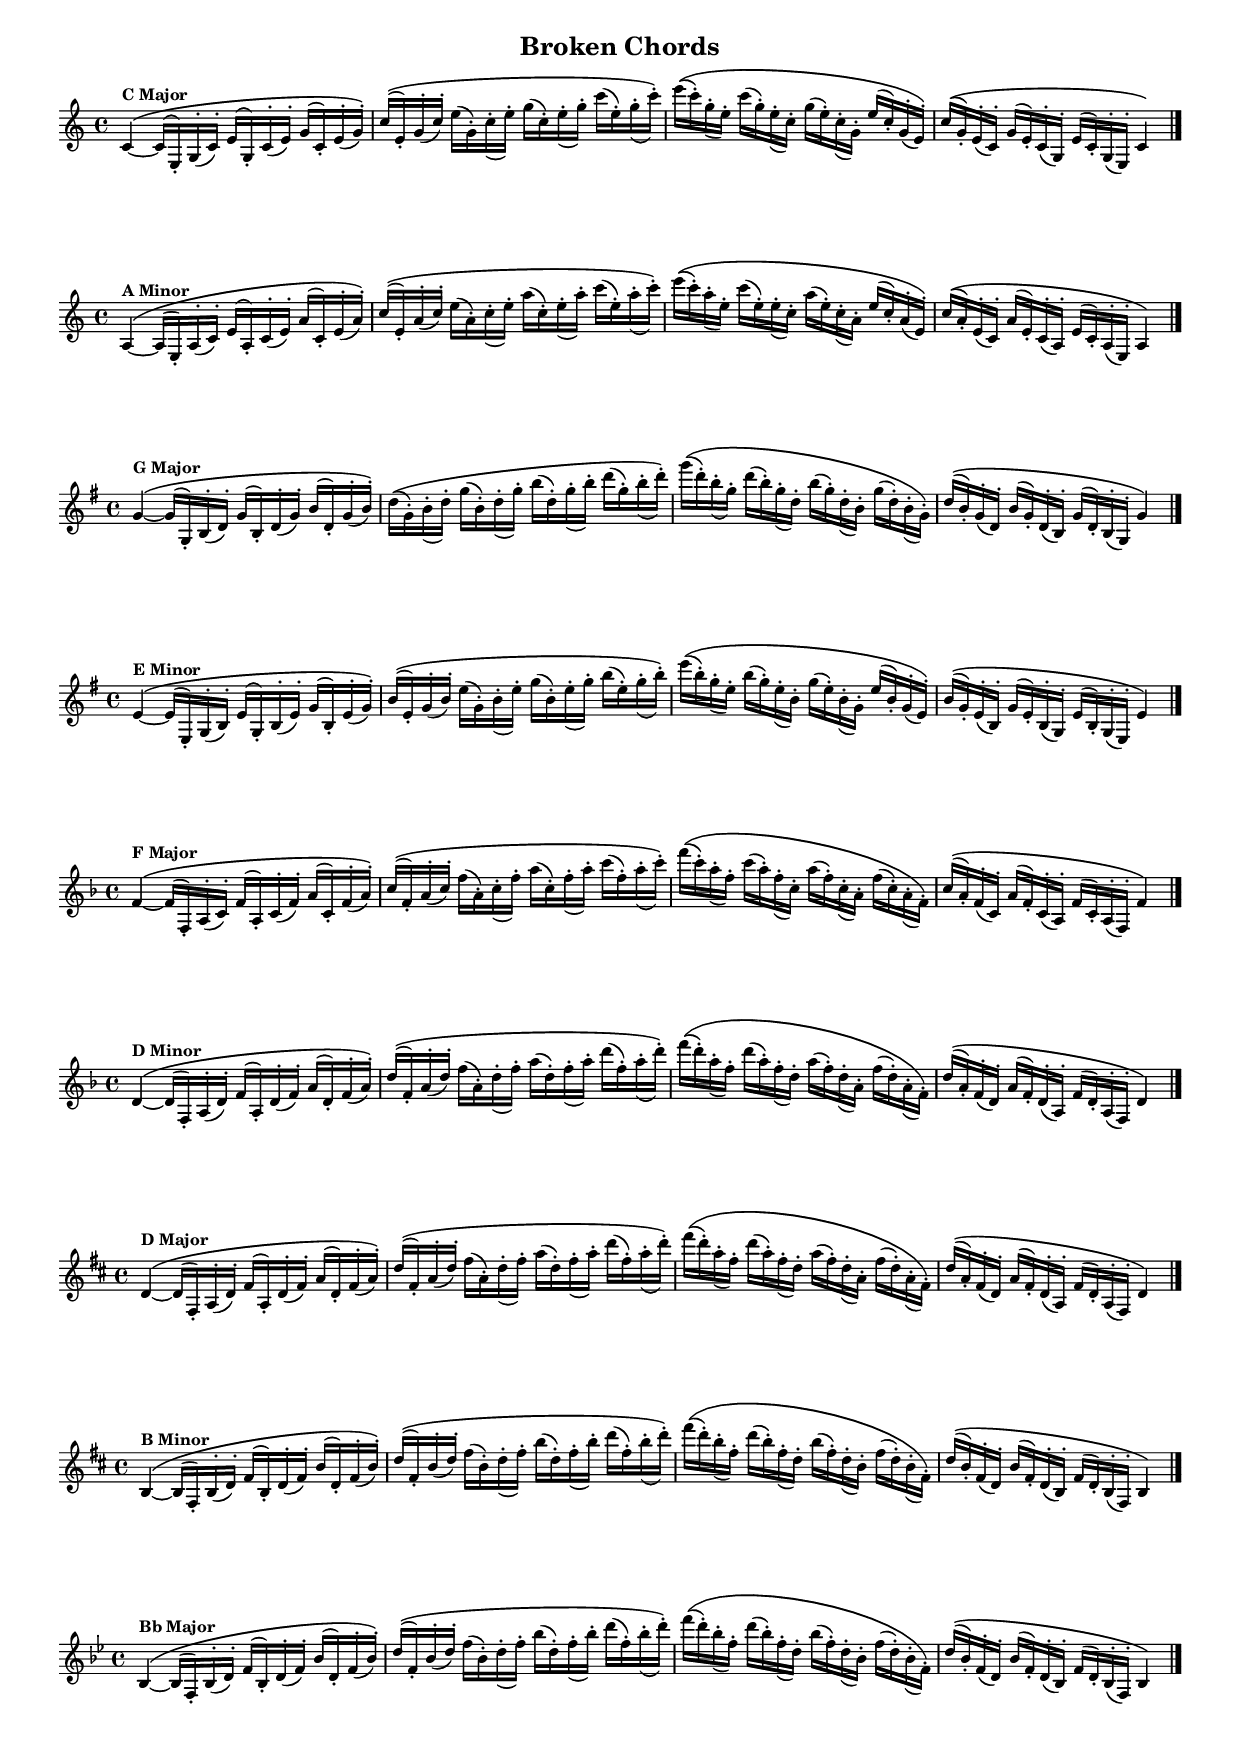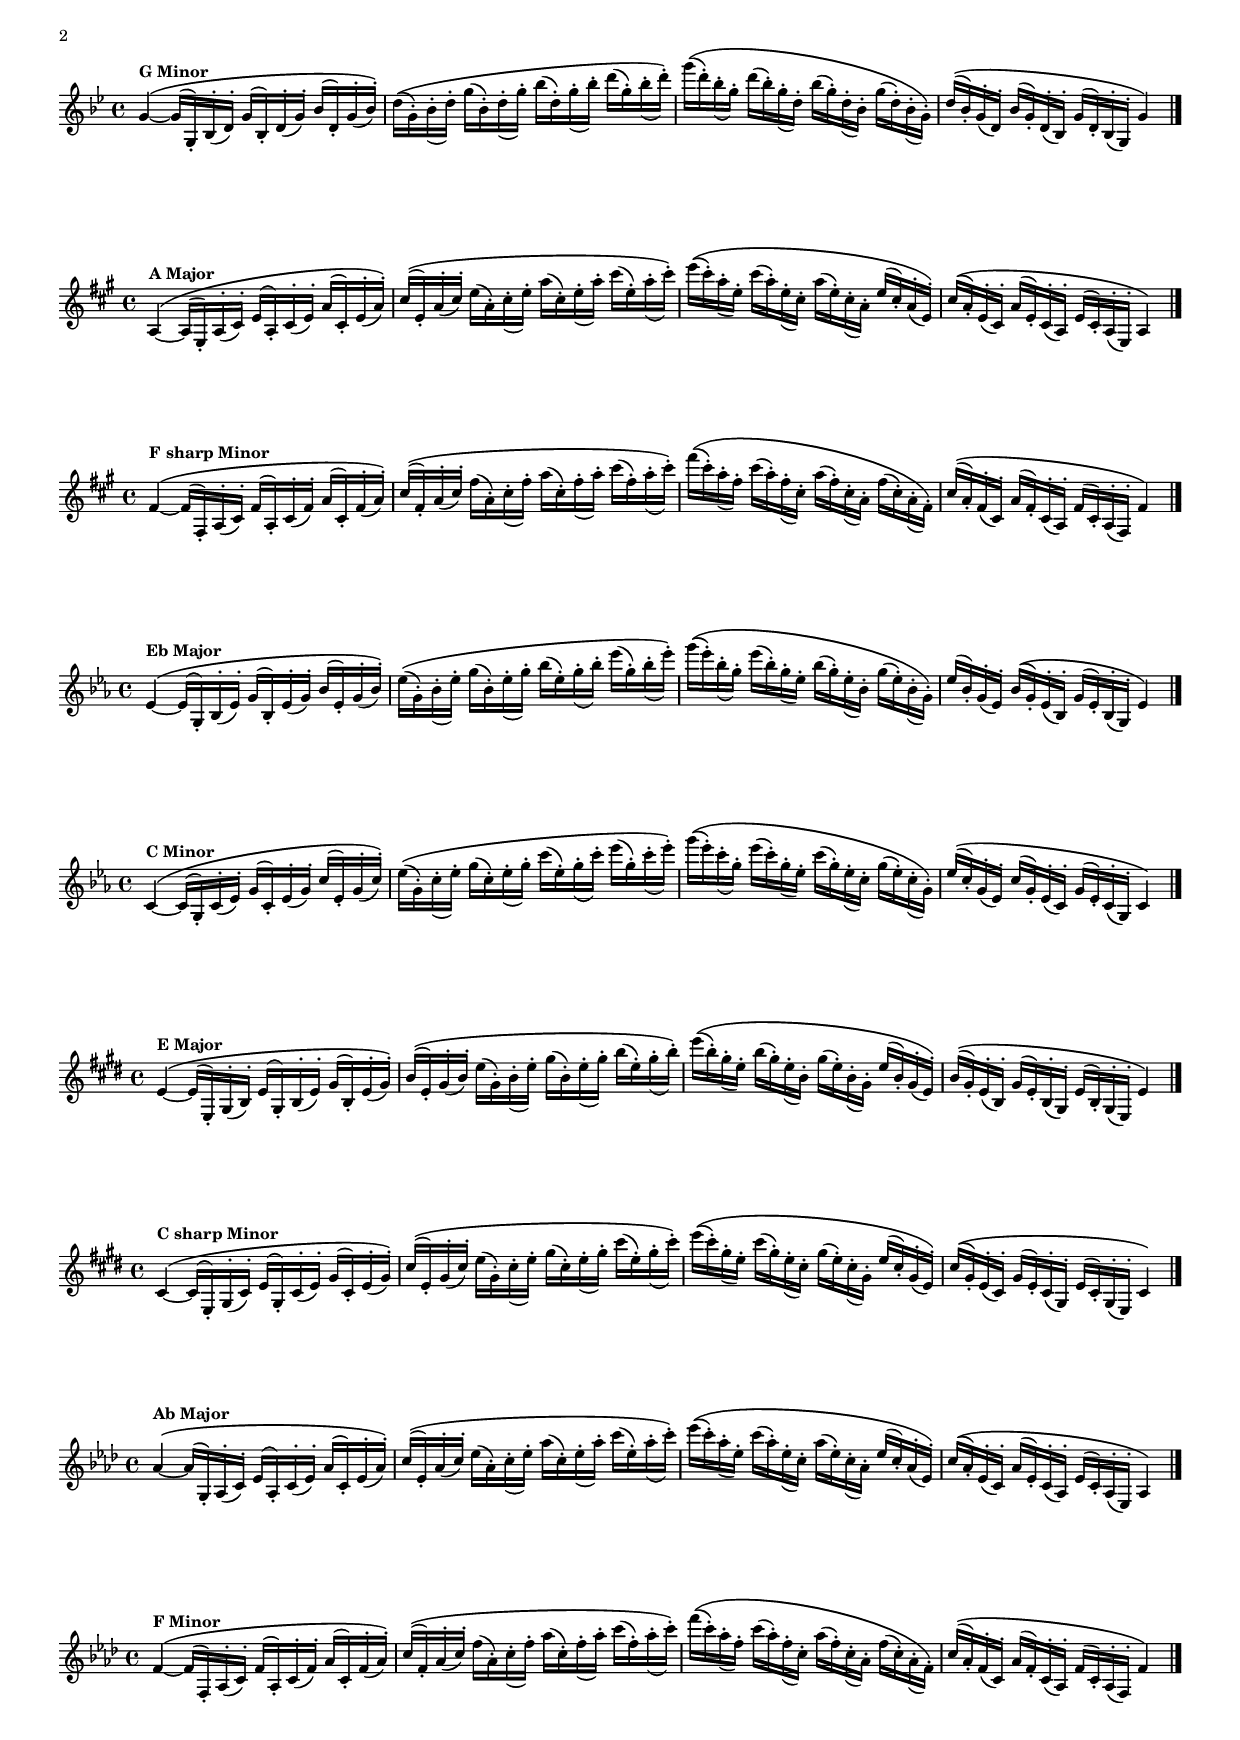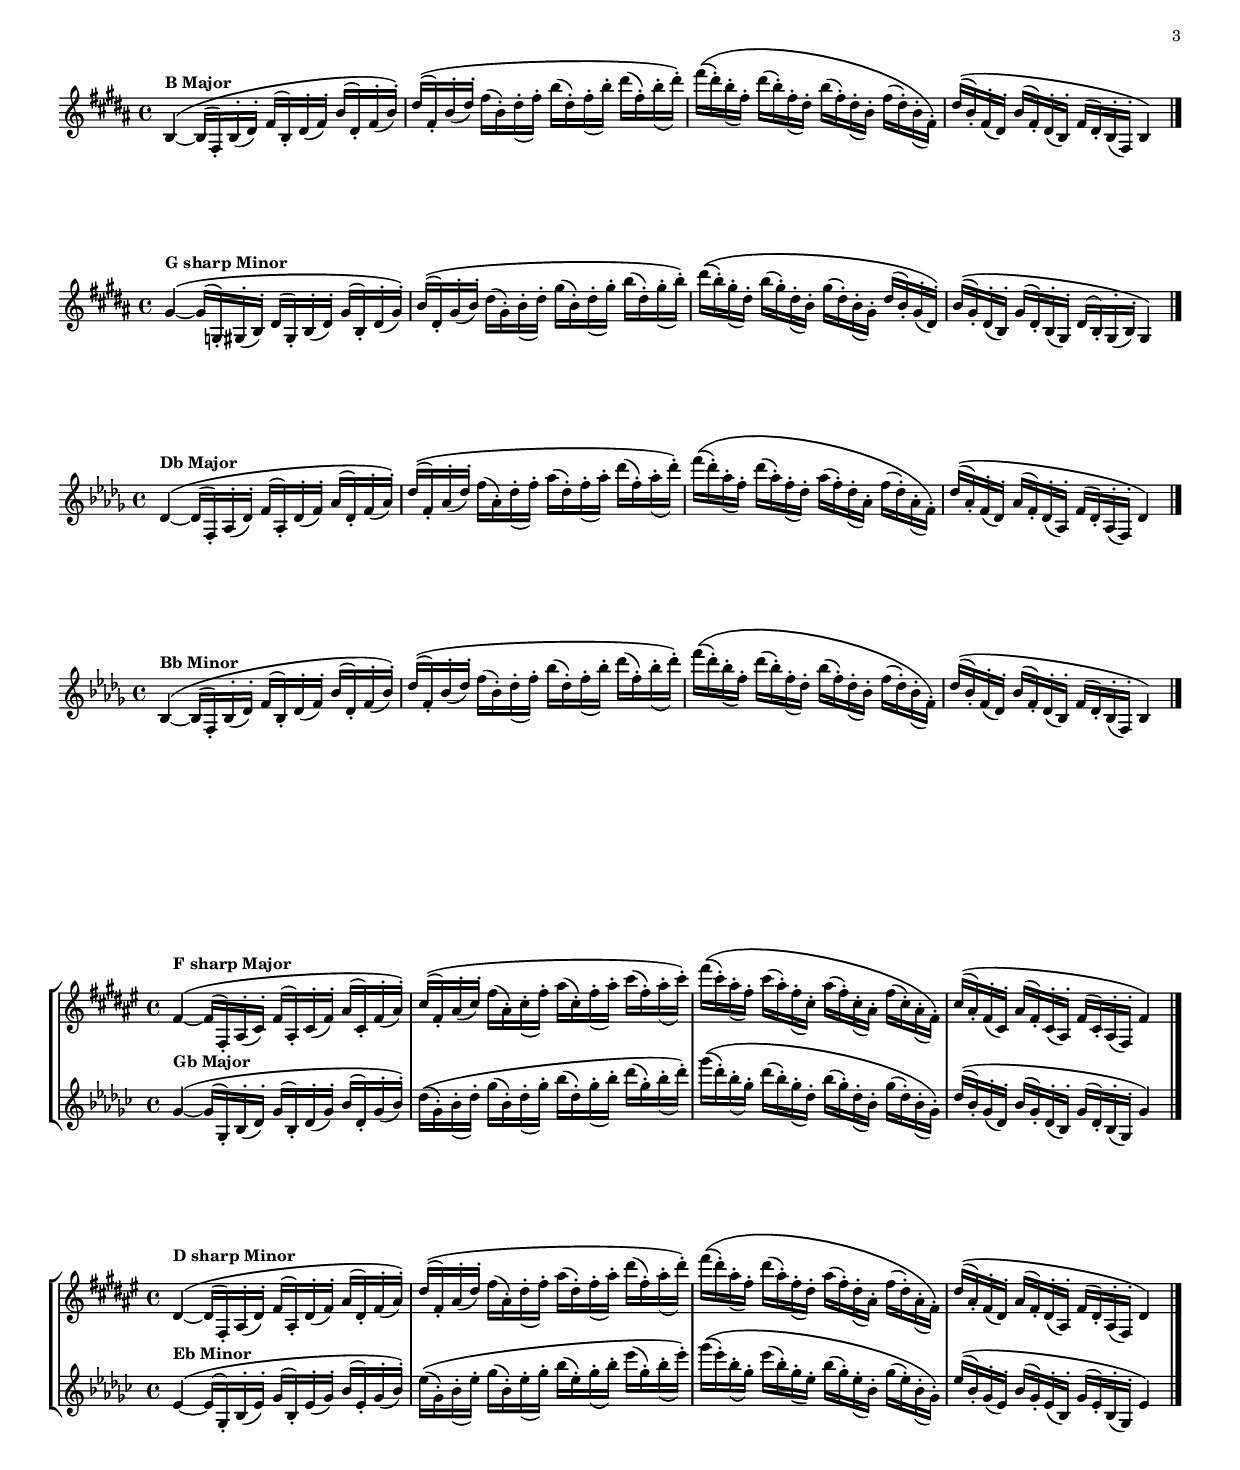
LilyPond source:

\version "2.18.2"

%#(set-global-staff-size 6) % set staff-size when ready to print


%\include "../Includes/Exercises_format.ily" 	
\version "2.18.2"

#(ly:set-option 'relative-includes #t)
#(set-global-staff-size 14) 

today = #(strftime "%d-%m-%Y" (localtime (current-time)))

\paper {
%    #(set-paper-size "a4" 'landscape)
    #(set-paper-size "a4")
    indent = 0.0\cm
%    ragged-bottom = ##t
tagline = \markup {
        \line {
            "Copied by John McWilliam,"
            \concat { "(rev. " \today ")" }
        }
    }

}

\layout {
    \context {
        \Score
        \remove "Bar_number_engraver"
        \override PhrasingSlur.direction = #UP
    }
    
     \override Staff.TimeSignature #'break-visibility = #end-of-line-invisible 
     \set Staff.explicitClefVisibility = #end-of-line-invisible 
     \set Staff.explicitKeySignatureVisibility = #end-of-line-invisible 

}
 	

\header {
  title = "Broken Chords"
}

Cmajor = \relative c' {
  \key c \major
  \time 4/4
  c4~ ^\markup {\bold "C Major"}
  \( \slurUp c16    	(e,-.) 		\slurDown g^. 		(c^.)
     \slurUp e      	(g,-.) 		\slurDown c^. 		(e^.)
     \slurUp g      	(c,-.) 		\slurDown e^. 		(g^.) \)
  
     \slurUp c16 \( 	(e,-.) 		\slurDown g^. 		(c^.)
     \slurUp e      	(g,-.) 		\slurDown c^. 		(e^.)
     \slurUp g      	(c,-.) 		\slurDown e^. 		(g^.)
     \slurUp c      	(e,-.) 		\slurDown g^. 		(c^.) \)
      
     \slurUp e   \( 	(c-.)  		\slurDown g^. 		(e^.)
     \slurUp c'     	(g-.)  		\slurDown e^. 		(c^.)
     \slurUp g'     	(e-.)  		\slurDown c^. 		(g^.) 
     \slurUp e'     	(c-.)  		\slurDown g^. 		(e^.) \)
     
     \slurUp c'  \( 	(g-.)  		\slurDown e^. 		(c^.)
     \slurUp g'     	(e-.)  		\slurDown c^. 		(g^.)
     \slurUp e'     	(c-.)  		\slurDown g^. 		(e^.)
  c'4  \) \bar "|." \break
      
}
 
  Aminor = \relative c' {
  \key a \minor
  \time 4/4
  a4~ ^\markup {\bold "A Minor"}
  \( \slurUp a16    	(e-.)   	\slurDown a^. 		(c^.)
     \slurUp e      	(a,-.)  	\slurDown c^. 		(e^.)
     \slurUp a      	(c,-.)  	\slurDown e^. 		(a^.) \)
  
     \slurUp c16 \( 	(e,-.)  	\slurDown a^. 		(c^.)
     \slurUp e      	(a,-.)  	\slurDown c^. 		(e^.)
     \slurUp a      	(c,-.)  	\slurDown e^. 		(a^.)
     \slurUp c      	(e,-.)  	\slurDown a^. 		(c^.) \)
      
     \slurUp e  \(  	(c-.)  		\slurDown a^. 		(e^.)
     \slurUp c'     	(e,-.) 		\slurDown e^. 		(c^.)
     \slurUp a'     	(e-.)  		\slurDown c^. 		(a^.)
     \slurUp e'     	(c-.)  		\slurDown a^. 		(e^.) \)
     
     \slurUp c' \(  	(a-.)  		\slurDown e^. 		(c^.)
     \slurUp a'     	(e-.)  		\slurDown c^. 		(a^.)
     \slurUp e'     	(c-.)  		\slurDown a^. 		(e^.) 
  a4 \) \bar "|." \break
  
}

Gmajor = \relative c'' {
  \key g \major
  \time 4/4
  g4~ ^\markup {\bold "G Major"}
  \( \slurUp g16    	(g,-.) 	 	\slurDown b^. 		(d^.)
     \slurUp g      	(b,-.)  	\slurDown d^. 		(g^.)
     \slurUp b      	(d,-.)  	\slurDown g^. 		(b^.) \)
  
     \slurUp d16 \( 	(g,-.)  	\slurDown b^. 		(d^.)
     \slurUp g      	(b,-.)  	\slurDown d^. 		(g^.)
     \slurUp b      	(d,-.)  	\slurDown g^. 		(b^.)
     \slurUp d      	(g,-.)  	\slurDown b^. 		(d^.) \)
      
     \slurUp g  \(  	(d-.)  		\slurDown b^. 		(g^.)
     \slurUp d'     	(b-.)  		\slurDown g^. 		(d^.)
     \slurUp b'     	(g-.)  		\slurDown d^. 		(b^.)
     \slurUp g'     	(d-.)  		\slurDown b^. 		(g^.) \)
     
     \slurUp d' \(  	(b-.)  		\slurDown g^. 		(d^.)
     \slurUp b'     	(g-.)  		\slurDown d^. 		(b^.)
     \slurUp g'     	(d-.)  		\slurDown b^. 		(g^.) 
  g'4 \) \bar "|." \break
  
}

Eminor = \relative c' {
  \key e \minor
  \time 4/4
  e4~ ^\markup {\bold "E Minor"}
  \( \slurUp e16    	(e,-.)  	\slurDown g^.   	(b^.)
     \slurUp e      	(g,-.)    	\slurDown b^. 		(e^.)
     \slurUp g      	(b,-.)  	\slurDown e^. 		(g^.) \)
  
     \slurUp b16 \( 	(e,-.)  	\slurDown g^.   	(b^.)
     \slurUp e      	(g,-.)    	\slurDown b^. 		(e^.)
     \slurUp g      	(b,-.)  	\slurDown e^. 		(g^.)
     \slurUp b      	(e,-.)  	\slurDown g^.   	(b^.) \)
      
     \slurUp e   \(  	(b-.)   	\slurDown g^.   	(e^.)
     \slurUp b'     	(g-.)  	   	\slurDown e^. 		(b^.)
     \slurUp g'     	(e-.)   	\slurDown b^. 		(g^.)
     \slurUp e'     	(b-.)   	\slurDown g^.   	(e^.) \)
     
     \slurUp b'  \(  	(g-.)  	   	\slurDown e^. 		(b^.)
     \slurUp g'     	(e-.)   	\slurDown b^. 		(g^.)
     \slurUp e'     	(b-.)   	\slurDown g^.   	(e^.) 
  e'4 \) \bar "|." \break
  
}

Fmajor = \relative c' {
  \key f \major
  \time 4/4
  f4~ ^\markup {\bold "F Major"}
  \( \slurUp f16    	(f,-.)  	\slurDown a^. 		(c^.)
     \slurUp f      	(a,-.)  	\slurDown c^. 		(f^.)
     \slurUp a      	(c,-.)  	\slurDown f^. 		(a^.) \)
  
     \slurUp c16 \( 	(f,-.)  	\slurDown a^. 		(c^.)
     \slurUp f      	(a,-.)  	\slurDown c^. 		(f^.)
     \slurUp a      	(c,-.)  	\slurDown f^. 		(a^.)
     \slurUp c      	(f,-.)  	\slurDown a^. 		(c^.) \)
      
     \slurUp f  \(  	(c-.)  		\slurDown a^. 		(f^.)
     \slurUp c'     	(a-.)  		\slurDown f^. 		(c^.)
     \slurUp a'     	(f-.)  		\slurDown c^. 		(a^.)
     \slurUp f'     	(c-.)  		\slurDown a^. 		(f^.) \)
     
     \slurUp c' \(  	(a-.)  		\slurDown f^. 		(c^.)
     \slurUp a'     	(f-.)  		\slurDown c^. 		(a^.)
     \slurUp f'     	(c-.)  		\slurDown a^. 		(f^.) 
  f'4 \) \bar "|." \break
  
}

Dminor = \relative c' {
  \key d \minor
  \time 4/4
  d4~ ^\markup {\bold "D Minor"}
  \( \slurUp d16    	(f,-.)  	\slurDown a^. 		(d^.)
     \slurUp f      	(a,-.)  	\slurDown d^. 		(f^.)
     \slurUp a      	(d,-.)  	\slurDown f^. 		(a^.) \)
  
     \slurUp d16 \( 	(f,-.)  	\slurDown a^. 		(d^.)
     \slurUp f      	(a,-.)  	\slurDown d^. 		(f^.)
     \slurUp a      	(d,-.)  	\slurDown f^. 		(a^.)
     \slurUp d      	(f,-.)  	\slurDown a^. 		(d^.) \)
      
     \slurUp f  \(  	(d-.)  		\slurDown a^. 		(f^.)
     \slurUp d'     	(a-.)  		\slurDown f^. 		(d^.)
     \slurUp a'     	(f-.)  		\slurDown d^. 		(a^.)
     \slurUp f'     	(d-.)  		\slurDown a^. 		(f^.) \)
     
     \slurUp d' \(  	(a-.)  		\slurDown f^. 		(d^.)
     \slurUp a'     	(f-.)  		\slurDown d^. 		(a^.)
     \slurUp f'     	(d-.)  		\slurDown a^. 		(f^.) 
  d'4 \) \bar "|." \break
  
}

Dmajor = \relative c' {
  \key d \major
  \time 4/4
  d4~ ^\markup {\bold "D Major"}
  \( \slurUp d16    	(fis,-.)  	\slurDown a^. 		(d^.)
     \slurUp fis    	(a,-.)  	\slurDown d^. 		(fis^.)
     \slurUp a      	(d,-.)  	\slurDown fis^.	(a^.) 	 \)
  
     \slurUp d16 \( 	(fis,-.)  	\slurDown a^. 		(d^.)
     \slurUp fis    	(a,-.)  	\slurDown d^. 		(fis^.)
     \slurUp a      	(d,-.)  	\slurDown fis^.	(a^.)
     \slurUp d      	(fis,-.)  	\slurDown a^. 		(d^.) 	 \)
      
     \slurUp fis \( 	(d-.)  		\slurDown a^. 		(fis^.)
     \slurUp d'     	(a-.)  		\slurDown fis^.	(d^.)
     \slurUp a'     	(fis-.)  	\slurDown d^. 		(a^.)
     \slurUp fis'   	(d-.)  		\slurDown a^. 		(fis^.) \)
     
     \slurUp d'  \( 	(a-.)  		\slurDown fis^.	(d^.)
     \slurUp a'     	(fis-.)  	\slurDown d^. 		(a^.)
     \slurUp fis'   	(d-.)  		\slurDown a^. 		(fis^.) 
  d'4 \) \bar "|." \break
  
}

Bminor = \relative c' {
  \key b \minor
  \time 4/4
  b4~ ^\markup {\bold "B Minor"}
  \( \slurUp b16    	(fis-.)  	\slurDown b^.   	(d^.)
     \slurUp fis    	(b,-.)   	\slurDown d^.   	(fis^.)
     \slurUp b      	(d,-.)   	\slurDown fis^. 	(b^.)   \)
  
     \slurUp d16 \( 	(fis,-.) 	\slurDown b^.   	(d^.)
     \slurUp fis    	(b,-.)   	\slurDown d^.   	(fis^.)
     \slurUp b      	(d,-.)   	\slurDown fis^. 	(b^.)
     \slurUp d      	(fis,-.) 	\slurDown b^.   	(d^.)   \)
      
     \slurUp fis \( 	(d-.)    	\slurDown b^.   	(fis^.)
     \slurUp d'     	(b-.)    	\slurDown fis^. 	(d^.)
     \slurUp b'     	(fis-.)  	\slurDown d^.   	(b^.)
     \slurUp fis'   	(d-.)    	\slurDown b^.   	(fis^.) \)
     
     \slurUp d'  \( 	(b-.)    	\slurDown fis^. 	(d^.)
     \slurUp b'     	(fis-.)  	\slurDown d^.   	(b^.)
     \slurUp fis'   	(d-.)    	\slurDown b^.   	(fis^.) 
  b4 \) \bar "|." \break
  
}

Bbmajor = \relative c' {
  \key bes \major
  \time 4/4
  bes4~ ^\markup {\bold "Bb Major"}
  \( \slurUp bes16	(f-.)		\slurDown bes^.	(d^.)	
     \slurUp f    	(bes,-.)  	\slurDown d^.  	(f^.)
     \slurUp bes      	(d,-.)  	\slurDown f^. 		(bes^.) \)
  
     \slurUp d16 \( 	(f,-.) 		\slurDown bes^.   	(d^.)
     \slurUp f    	(bes,-.)   	\slurDown d^.   	(f^.)
     \slurUp bes      	(d,-.)   	\slurDown f^. 		(bes^.)
     \slurUp d      	(f,-.) 		\slurDown bes^.   	(d^.)   \)
      
     \slurUp f \( 	(d-.)    	\slurDown bes^.   	(f^.)
     \slurUp d'     	(bes-.)    	\slurDown f^. 		(d^.)
     \slurUp bes'     	(f-.)  		\slurDown d^.   	(bes^.)
     \slurUp f'   	(d-.)    	\slurDown bes^.   	(f^.) \)
     
     \slurUp d'  \( 	(bes-.)    	\slurDown f^. 		(d^.)
     \slurUp bes'     	(f-.)  		\slurDown d^.   	(bes^.)
     \slurUp f'   	(d-.)    	\slurDown bes^.   	(f^.) 
  bes4 \) \bar "|." \break
    
  }

Gminor = \relative c' {
  \key g \minor
  \time 4/4
  g'4~ ^\markup {\bold "G Minor"}
  \( \slurUp g16	(g,-.)		\slurDown bes^.	(d^.)	
     \slurUp g    	(bes,-.)  	\slurDown d^.  	(g^.)
     \slurUp bes      	(d,-.)  	\slurDown g^. 		(bes^.) \)
  
     \slurUp d16 \( 	(g,-.) 		\slurDown bes^.   	(d^.)
     \slurUp g    	(bes,-.)   	\slurDown d^.   	(g^.)
     \slurUp bes      	(d,-.)   	\slurDown g^. 		(bes^.)
     \slurUp d      	(g,-.) 		\slurDown bes^.   	(d^.)   \)
      
     \slurUp g \( 	(d-.)    	\slurDown bes^.   	(g^.)
     \slurUp d'     	(bes-.)    	\slurDown g^. 		(d^.)
     \slurUp bes'     	(g-.)  		\slurDown d^.   	(bes^.)
     \slurUp g'   	(d-.)    	\slurDown bes^.   	(g^.) \)
     
     \slurUp d'  \( 	(bes-.)    	\slurDown g^. 		(d^.)
     \slurUp bes'     	(g-.)  		\slurDown d^.   	(bes^.)
     \slurUp g'   	(d-.)    	\slurDown bes^.   	(g^.) 
  g'4 \) \bar "|." \break
    
  }

  Amajor = \relative c' {
  \key a \major
  \time 4/4
  a4~ ^\markup {\bold "A Major"}
  \( \slurUp a16    	(e-.)   	\slurDown a^. 		(cis^.)
     \slurUp e      	(a,-.)  	\slurDown cis^. 	(e^.)
     \slurUp a      	(cis,-.)  	\slurDown e^. 		(a^.) \)
  
     \slurUp cis16 \( 	(e,-.)  	\slurDown a^. 		(cis^.)
     \slurUp e      	(a,-.)  	\slurDown cis^. 	(e^.)
     \slurUp a      	(cis,-.)  	\slurDown e^. 		(a^.)
     \slurUp cis      	(e,-.)  	\slurDown a^. 		(cis^.) \)
      
     \slurUp e  \(  	(cis-.)  	\slurDown a^. 		(e^.)
     \slurUp cis'     	(a-.) 		\slurDown e^. 		(cis^.)
     \slurUp a'     	(e-.)  		\slurDown cis^. 	(a^.)
     \slurUp e'     	(cis-.)  	\slurDown a^. 		(e^.) \)
     
     \slurUp cis' \(  	(a-.)  		\slurDown e^. 		(cis^.)
     \slurUp a'     	(e-.)  		\slurDown cis^. 	(a^.)
     \slurUp e'     	(cis-.)  	\slurDown a^. 		(e^.) 
  a4 \) \bar "|." \break
  
}

Fisminor = \relative c' {
  \key fis \minor
  \time 4/4
  fis4~ ^\markup {\bold "F sharp Minor"}
  \( \slurUp fis16    	(fis,-.)  	\slurDown a^. 		(cis^.)
     \slurUp fis      	(a,-.)  	\slurDown cis^. 	(fis^.)
     \slurUp a      	(cis,-.)  	\slurDown fis^. 	(a^.) \)
  
     \slurUp cis16 \( 	(fis,-.)  	\slurDown a^. 		(cis^.)
     \slurUp fis      	(a,-.)  	\slurDown cis^. 	(fis^.)
     \slurUp a      	(cis,-.)  	\slurDown fis^. 	(a^.)
     \slurUp cis      	(fis,-.)  	\slurDown a^. 		(cis^.) \)
      
     \slurUp fis  \(  	(cis-.)  	\slurDown a^. 		(fis^.)
     \slurUp cis'     	(a-.)  		\slurDown fis^. 	(cis^.)
     \slurUp a'     	(fis-.)  	\slurDown cis^. 	(a^.)
     \slurUp fis'     	(cis-.)  	\slurDown a^. 		(fis^.) \)
     
     \slurUp cis' \(  	(a-.)  		\slurDown fis^. 	(cis^.)
     \slurUp a'     	(fis-.)  	\slurDown cis^. 	(a^.)
     \slurUp fis'     	(cis-.)  	\slurDown a^. 		(fis^.) 
  fis'4 \) \bar "|." \break
  
}
  
Eesmajor = \relative c' {
  \key ees \major
  \time 4/4
  ees4~ ^\markup {\bold "Eb Major"}
  \( \slurUp ees16    	(g,-.)  	\slurDown bes^.   	(ees^.)
     \slurUp g      	(bes,-.)    	\slurDown ees^. 	(g^.)
     \slurUp bes      	(ees,-.)  	\slurDown g^. 		(bes^.) \)
  
     \slurUp ees16 \( 	(g,-.)  	\slurDown bes^.   	(ees^.)
     \slurUp g      	(bes,-.)    	\slurDown ees^. 	(g^.)
     \slurUp bes      	(ees,-.)  	\slurDown g^.   	(bes^.)
     \slurUp ees      	(g,-.)  	\slurDown bes^. 	(ees^.) \)
      
     \slurUp g    \( 	(ees-.)   	\slurDown bes^. 	(g^.)
     \slurUp ees'     	(bes-.)   	\slurDown g^.   	(ees^.)
     \slurUp bes'     	(g-.)  	   	\slurDown ees^. 	(bes^.)
     \slurUp g'     	(ees-.)   	\slurDown bes^. 	(g^.)	 \)
     
     \slurUp ees'     	(bes-.)   	\slurDown g^.   	(ees^.) 
     \slurUp bes'  \(  (g-.)  	   	\slurDown ees^. 	(bes^.)
     \slurUp g'     	(ees-.)   	\slurDown bes^. 	(g^.)	 
  ees'4 \) \bar "|." \break
  
}

Cminor = \relative c' {
  \key c \minor
  \time 4/4
  c4~ ^\markup {\bold "C Minor"}
  \( \slurUp c16    	(g-.) 		\slurDown c^. 		(ees^.)
     \slurUp g      	(c,-.) 		\slurDown ees^. 	(g^.)
     \slurUp c      	(ees,-.) 	\slurDown g^. 		(c^.) \)
  
     \slurUp ees \(    (g,-.) 		\slurDown c^. 		(ees^.) 
     \slurUp g      	(c,-.) 		\slurDown ees^. 	(g^.) 
     \slurUp c      	(ees,-.) 	\slurDown g^. 		(c^.) 
     \slurUp ees     	(g,-.)  	\slurDown c^. 		(ees^.) \)
      

     \slurUp g   \(  	(ees-.)  	\slurDown c^. 		(g^.) 
     \slurUp ees'    	(c-.)  		\slurDown g^. 		(ees^.)
     \slurUp c'     	(g-.)  		\slurDown ees^. 	(c^.)   
     \slurUp g'     	(ees-.)  	\slurDown c^. 		(g^.)   \)
     
     \slurUp ees'  \(  (c-.)  		\slurDown g^. 		(ees^.)      
     \slurUp c'   	(g-.)  		\slurDown ees^. 	(c^.)
     \slurUp g'     	(ees-.)  	\slurDown c^. 		(g^.)	
  c4 \) \bar "|." \break
           
}

Emajor = \relative c' {
  \key e \major
  \time 4/4
  e4~ ^\markup {\bold "E Major"}
  \( \slurUp e16    	(e,-.)  	\slurDown gis^.   	(b^.)
     \slurUp e      	(gis,-.)    	\slurDown b^. 		(e^.)
     \slurUp gis      	(b,-.)  	\slurDown e^. 		(gis^.) \)
  
     \slurUp b16 \( 	(e,-.)  	\slurDown gis^.   	(b^.)
     \slurUp e      	(gis,-.)    	\slurDown b^. 		(e^.)
     \slurUp gis      	(b,-.)  	\slurDown e^. 		(gis^.)
     \slurUp b      	(e,-.)  	\slurDown gis^.   	(b^.) \)
        
     \slurUp e   \(  	(b-.)   	\slurDown gis^.   	(e^.)
     \slurUp b'     	(gis-.)  	\slurDown e^. 		(b^.)
     \slurUp gis'     	(e-.)   	\slurDown b^. 		(gis^.)
     \slurUp e'     	(b-.)   	\slurDown gis^.   	(e^.) \)
     
     \slurUp b'  \(  	(gis-.)  	\slurDown e^. 		(b^.)
     \slurUp gis'     	(e-.)   	\slurDown b^. 		(gis^.)
     \slurUp e'     	(b-.)   	\slurDown gis^.   	(e^.) 
  e'4 \) \bar "|." \break
  
}

Cisminor = \relative c' {
  \key cis \minor
  \time 4/4
  cis4~ ^\markup {\bold "C sharp Minor"}
  \( \slurUp cis16    (e,-.) 		\slurDown gis^. 	(cis^.)
     \slurUp e        (gis,-.) 	\slurDown cis^. 	(e^.)
     \slurUp gis      (cis,-.) 	\slurDown e^. 		(gis^.) \)
  
     \slurUp cis16 \( (e,-.) 		\slurDown gis^. 	(cis^.)
     \slurUp e        (gis,-.) 	\slurDown cis^. 	(e^.)
     \slurUp gis      (cis,-.) 	\slurDown e^. 		(gis^.)
     \slurUp cis      (e,-.) 		\slurDown gis^. 	(cis^.) \)
                
     \slurUp e   \(  (cis-.) 		\slurDown gis^. 	(e^.)
     \slurUp cis'    (gis-.)  		\slurDown e^. 		(cis^.)
     \slurUp gis'    (e-.)  		\slurDown cis^. 	(gis^.) 
     \slurUp e'      (cis-.)  		\slurDown gis^. 	(e^.) \)
     
     \slurUp cis' \( (gis-.)  		\slurDown e^. 		(cis^.)
     \slurUp gis'    (e-.)  		\slurDown cis^. 	(gis^.)
     \slurUp e'      (cis-.)  		\slurDown gis^. 	(e^.) 
  cis'4 \) \bar "|." \break
      
}

  Aesmajor = \relative c' {
  \key aes \major
  \time 4/4
  aes'4~ ^\markup {\bold "Ab Major"}
  \( \slurUp aes16    	(g,-.)   	\slurDown aes^. 	(c^.)
     \slurUp ees      	(aes,-.)  	\slurDown c^. 		(ees^.)
     \slurUp aes      	(c,-.)  	\slurDown ees^. 	(aes^.) \)
  
     \slurUp c16 \( 	(ees,-.)  	\slurDown aes^. 	(c^.)
     \slurUp ees      	(aes,-.)  	\slurDown c^. 		(ees^.)
     \slurUp aes      	(c,-.)  	\slurDown ees^. 	(aes^.)
     \slurUp c      	(ees,-.)  	\slurDown aes^. 	(c^.) \)
      
     \slurUp ees  \(  	(c-.)  		\slurDown aes^. 	(ees^.)
     \slurUp c'     	(aes-.) 	\slurDown ees^. 	(c^.)
     \slurUp aes'     	(ees-.)  	\slurDown c^. 		(aes^.)
     \slurUp ees'     	(c-.)  		\slurDown aes^. 	(ees^.) \)
     
     \slurUp c' \(  	(aes-.)  	\slurDown ees^. 	(c^.)
     \slurUp aes'     	(ees-.)  	\slurDown c^. 		(aes^.)
     \slurUp ees'     	(c-.)  		\slurDown aes^. 	(ees^.) 
  aes4 \) \bar "|." \break
  
}

Fminor = \relative c' {
  \key f \minor
  \time 4/4
  f4~ ^\markup {\bold "F Minor"}
  \( \slurUp f16    	(f,-.)  	\slurDown aes^. 	(c^.)
     \slurUp f      	(aes,-.)  	\slurDown c^. 		(f^.)
     \slurUp aes      	(c,-.)  	\slurDown f^. 		(aes^.) \)
  
     \slurUp c16 \( 	(f,-.)  	\slurDown aes^. 	(c^.)
     \slurUp f      	(aes,-.)  	\slurDown c^. 		(f^.)
     \slurUp aes      	(c,-.)  	\slurDown f^. 		(aes^.)
     \slurUp c      	(f,-.)  	\slurDown aes^. 	(c^.) \)
      
     \slurUp f  \(  	(c-.)  		\slurDown aes^. 	(f^.)
     \slurUp c'     	(aes-.)  	\slurDown f^. 		(c^.)
       \slurUp aes'     (f-.)  	\slurDown c^. 		(aes^.)
     \slurUp f'     	(c-.)  		\slurDown aes^. 	(f^.) \)
     
     \slurUp c' \(  	(aes-.)  	\slurDown f^. 		(c^.)
     \slurUp aes'     	(f-.)  		\slurDown c^. 		(aes^.)
     \slurUp f'     	(c-.)  		\slurDown aes^. 	(f^.)
  f'4  \) \bar "|." \break
  
}

Bmajor = \relative c' {
  \key b \major
  \time 4/4
  b4~ ^\markup {\bold "B Major"}
  \( \slurUp b16    	(fis-.)  	\slurDown b^.   	(dis^.)
     \slurUp fis    	(b,-.)   	\slurDown dis^. 	(fis^.)
     \slurUp b      	(dis,-.) 	\slurDown fis^. 	(b^.)   \)
  
     \slurUp dis16 \( 	(fis,-.) 	\slurDown b^.   	(dis^.)
     \slurUp fis    	(b,-.)   	\slurDown dis^.   	(fis^.)
     \slurUp b      	(dis,-.)   	\slurDown fis^. 	(b^.)
     \slurUp dis      	(fis,-.) 	\slurDown b^.   	(dis^.)   \)
      
     \slurUp fis \( 	(dis-.)    	\slurDown b^.   	(fis^.)
     \slurUp dis'     	(b-.)    	\slurDown fis^. 	(dis^.)
     \slurUp b'     	(fis-.)  	\slurDown dis^.   	(b^.)
     \slurUp fis'   	(dis-.)    	\slurDown b^.   	(fis^.) \)
     
     \slurUp dis'  \( 	(b-.)    	\slurDown fis^. 	(dis^.)
     \slurUp b'     	(fis-.)  	\slurDown dis^.   	(b^.)
     \slurUp fis'   	(dis-.)    	\slurDown b^.   	(fis^.) 
  b4 \) \bar "|." \break
  
}

Gisminor = \relative c' {
  \key gis \minor
  \time 4/4
  gis'4~ ^\markup {\bold "G sharp Minor"}
  \( \slurUp gis16	(g,-.)		\slurDown gis^.	(b^.)	
     \slurUp dis    	(gis,-.)  	\slurDown b^.  	(dis^.)
     \slurUp gis      	(b,-.)  	\slurDown dis^. 	(gis^.) \)
  
     \slurUp b  \(   	(dis,-.)   	\slurDown gis^. 	(b^.)
     \slurUp dis  	(gis,-.) 	\slurDown b^.   	(dis^.)
     \slurUp gis    	(b,-.)   	\slurDown dis^.   	(gis^.)
     \slurUp b      	(dis,-.)   	\slurDown gis^. 	(b^.)	\)
     
     \slurUp dis \(   (b-.)    	\slurDown gis^. 	(dis^.)
     \slurUp b'     	(gis-.)  	\slurDown dis^.   	(b^.)
     \slurUp gis'   	(dis-.)    	\slurDown b^.   	(gis^.)
     \slurUp dis'      	(b-.) 		\slurDown gis^.   	(dis^.) \)
     
     \slurUp b' \(   	(gis-.)  	\slurDown dis^.   	(b^.)
     \slurUp gis'   	(dis-.)    	\slurDown b^.   	(gis^.) 
     \slurUp dis'  	(b-.)    	\slurDown gis^. 	(b^.)	
  gis4 \) \bar "|." \break
    
  }

Dismajor = \relative c' {
  \key des \major
  \time 4/4
  des4~ ^\markup {\bold "Db Major"}
  \( \slurUp des16    	(f,-.)  	\slurDown aes^. 	(des^.)
     \slurUp f      	(aes,-.)  	\slurDown des^. 	(f^.)
     \slurUp aes      	(des,-.)  	\slurDown f^. 		(aes^.) \)
  
     \slurUp des16 \( 	(f,-.)  	\slurDown aes^. 	(des^.)
     \slurUp f      	(aes,-.)  	\slurDown des^. 	(f^.)
     \slurUp aes      	(des,-.)  	\slurDown f^. 		(aes^.)
     \slurUp des      	(f,-.)  	\slurDown aes^. 	(des^.) \)
      
     \slurUp f  \(  	(des-.)  	\slurDown aes^. 	(f^.)
     \slurUp des'     	(aes-.)  	\slurDown f^. 		(des^.)
     \slurUp aes'     	(f-.)  		\slurDown des^. 	(aes^.)
     \slurUp f'     	(des-.)  	\slurDown aes^. 	(f^.) \)
     
     \slurUp des' \(  	(aes-.)  	\slurDown f^. 		(des^.)
     \slurUp aes'     	(f-.)  		\slurDown des^. 	(aes^.)
     \slurUp f'     	(des-.)  	\slurDown aes^. 	(f^.) 
  des'4 \) \bar "|." \break
  
}

Besminor = \relative c' {
  \key bes \minor
  \time 4/4
  bes4~ ^\markup {\bold "Bb Minor"}
  \( \slurUp bes16    	(f-.)  		\slurDown bes^.   	(des^.)
     \slurUp f    	(bes,-.)   	\slurDown des^.   	(f^.)
     \slurUp bes      	(des,-.)   	\slurDown f^. 		(bes^.)   \)
    
     \slurUp des16 \( 	(f,-.) 		\slurDown bes^.   	(des^.)
     \slurUp f    	(bes,-.)   	\slurDown des^.   	(f^.)
     \slurUp bes      	(des,-.)   	\slurDown f^. 		(bes^.)
     \slurUp des      	(f,-.) 		\slurDown bes^.   	(des^.)   \)
      
     \slurUp f \( 	(des-.)    	\slurDown bes^.   	(f^.)
     \slurUp des'     	(bes-.)    	\slurDown f^. 		(des^.)
     \slurUp bes'     	(f-.)  		\slurDown des^.   	(bes^.)
     \slurUp f'   	(des-.)    	\slurDown bes^.   	(f^.) \)
     
     \slurUp des'  \( 	(bes-.)    	\slurDown f^. 		(des^.)
     \slurUp bes'     	(f-.)  		\slurDown des^.   	(bes^.)
     \slurUp f'   	(des-.)    	\slurDown bes^.   	(f^.) 
  bes4 \) \bar "|." \break
  
}

Fismajor = \relative c' {
  \key fis \major
  \time 4/4
  fis4~ ^\markup {\bold "F sharp Major"}
  \( \slurUp fis16    	(fis,-.)  	\slurDown ais^.   	(cis^.)
     \slurUp fis      	(ais,-.)  	\slurDown cis^. 	(fis^.)
     \slurUp ais      	(cis,-.)  	\slurDown fis^. 	(ais^.) \)
  
     \slurUp cis16 \( 	(fis,-.)  	\slurDown ais^. 	(cis^.)
     \slurUp fis      	(ais,-.)  	\slurDown cis^. 	(fis^.)
     \slurUp ais      	(cis,-.)  	\slurDown fis^. 	(ais^.)
     \slurUp cis      	(fis,-.)  	\slurDown ais^. 	(cis^.) \)
      
     \slurUp fis  \(  	(cis-.)  	\slurDown ais^. 	(fis^.)
     \slurUp cis'     	(ais-.)  	\slurDown fis^. 	(cis^.)
     \slurUp ais'     	(fis-.)  	\slurDown cis^. 	(ais^.)
     \slurUp fis'     	(cis-.)  	\slurDown ais^. 	(fis^.) \)
     
     \slurUp cis' \(  	(ais-.)  	\slurDown fis^. 	(cis^.)
     \slurUp ais'     	(fis-.)  	\slurDown cis^. 	(ais^.)
     \slurUp fis'     	(cis-.)  	\slurDown ais^. 	(fis^.) 
 fis'4 \) \bar "|." \break
}

Gesmajor = \relative c'' {
  \key ges \major
  \time 4/4
  ges4~ ^\markup {\bold "Gb Major"}
  \( \slurUp ges16    	(ges,-.)  	\slurDown bes^.   	(des^.)
     \slurUp ges      	(bes,-.)  	\slurDown des^. 	(ges^.)
     \slurUp bes      	(des,-.)  	\slurDown ges^. 	(bes^.) \)
  
     \slurUp des16 \( 	(ges,-.)  	\slurDown bes^. 	(des^.)
     \slurUp ges 	(bes,-.)  	\slurDown des^. 	(ges^.)
     \slurUp bes      	(des,-.)  	\slurDown ges^. 	(bes^.)
     \slurUp des      	(ges,-.)  	\slurDown bes^. 	(des^.) \)
      
     \slurUp ges  \(  	(des-.)  	\slurDown bes^. 	(ges^.)
     \slurUp des'     	(bes-.)  	\slurDown ges^. 	(des^.)
     \slurUp bes'     	(ges-.)  	\slurDown des^. 	(bes^.)
     \slurUp ges'     	(des-.)  	\slurDown bes^. 	(ges^.) \)
     
     \slurUp des' \(  	(bes-.)  	\slurDown ges^. 	(des^.)
     \slurUp bes'     	(ges-.)  	\slurDown des^. 	(bes^.)
     \slurUp ges'     	(des-.)  	\slurDown bes^. 	(ges^.) 
ges'4  \) \bar "|." \break
}

Disminor = \relative c' {
  \key dis \minor
  \time 4/4
  dis4~ ^\markup {\bold "D sharp Minor"}
  \( \slurUp dis16    	(fis,-.)  	\slurDown ais^. 	(dis^.)
     \slurUp fis    	(ais,-.)  	\slurDown dis^. 	(fis^.)
     \slurUp ais      	(dis,-.)  	\slurDown fis^.	(ais^.) 	 \)
  
     \slurUp dis16 \( 	(fis,-.)  	\slurDown ais^. 	(dis^.)
     \slurUp fis    	(ais,-.)  	\slurDown dis^. 	(fis^.)
     \slurUp ais      	(dis,-.)  	\slurDown fis^.	(ais^.)
     \slurUp dis      	(fis,-.)  	\slurDown ais^. 	(dis^.) 	 \)
      
     \slurUp fis \( 	(dis-.)  	\slurDown ais^. 	(fis^.)
     \slurUp dis'     	(ais-.)  	\slurDown fis^.	(dis^.)
     \slurUp ais'     	(fis-.)  	\slurDown dis^. 	(ais^.)
     \slurUp fis'   	(dis-.)  	\slurDown ais^. 	(fis^.) \)
     
     \slurUp dis'  \( 	(ais-.)  	\slurDown fis^.	(dis^.)
     \slurUp ais'     	(fis-.)  	\slurDown dis^. 	(ais^.)
     \slurUp fis'   	(dis-.)  	\slurDown ais^. 	(fis^.) 
  dis'4 \) \bar "|." \break
  
}
  
Eesminor = \relative c' {
  \key ees \minor
  \time 4/4
  ees4~ ^\markup {\bold "Eb Minor"}
  \( \slurUp ees16    	(ges,-.)  	\slurDown bes^.   	(ees^.)
     \slurUp ges      	(bes,-.)    	\slurDown ees^. 	(ges^.)
     \slurUp bes      	(ees,-.)  	\slurDown ges^. 	(bes^.) \)
  
     \slurUp ees16 \( 	(ges,-.)  	\slurDown bes^.   	(ees^.)
     \slurUp ges      	(bes,-.)    	\slurDown ees^. 	(ges^.)
     \slurUp bes      	(ees,-.)  	\slurDown ges^.   	(bes^.)
     \slurUp ees      	(ges,-.)  	\slurDown bes^. 	(ees^.) \)
      
     \slurUp ges    \( (ees-.)   	\slurDown bes^. 	(ges^.)
     \slurUp ees'     	(bes-.)   	\slurDown ges^.   	(ees^.)
     \slurUp bes'     	(ges-.)  	\slurDown ees^. 	(bes^.)
     \slurUp ges'     	(ees-.)   	\slurDown bes^. 	(ges^.)	 \)
     
     \slurUp ees'  \(  (bes-.)   	\slurDown ges^.   	(ees^.) 
     \slurUp bes'  	(ges-.)  	\slurDown ees^. 	(bes^.)
     \slurUp ges'     	(ees-.)   	\slurDown bes^. 	(ges^.)	 
  ees'4 \) \bar "|." \break
  
}

\score {
  
       \new Staff  { 
         \set Staff.printKeyCancellation = ##f %avoid EOL accidentals
       \Cmajor
         \Aminor
         \Gmajor
         \Eminor
         \Fmajor
         \Dminor
         \Dmajor
         \Bminor
         \Bbmajor
         \pageBreak
         \Gminor
         \Amajor
         \Fisminor
         \Eesmajor
         \Cminor
         \Emajor
         \Cisminor
         \Aesmajor
         \Fminor
         \pageBreak
         \Bmajor
         \Gisminor
         \Dismajor
         \Besminor
         }
}
         
\score	{
    \new StaffGroup <<
       \new Staff  {
          \Fismajor
          \Disminor
        }
    \new Staff  {
        \Gesmajor
        \Eesminor
        }
    >>

}

%--------------------------------------------------------
%{
\score {
  {
    \transpose c d \Cmajor
  } %end staff
} %end score
%}